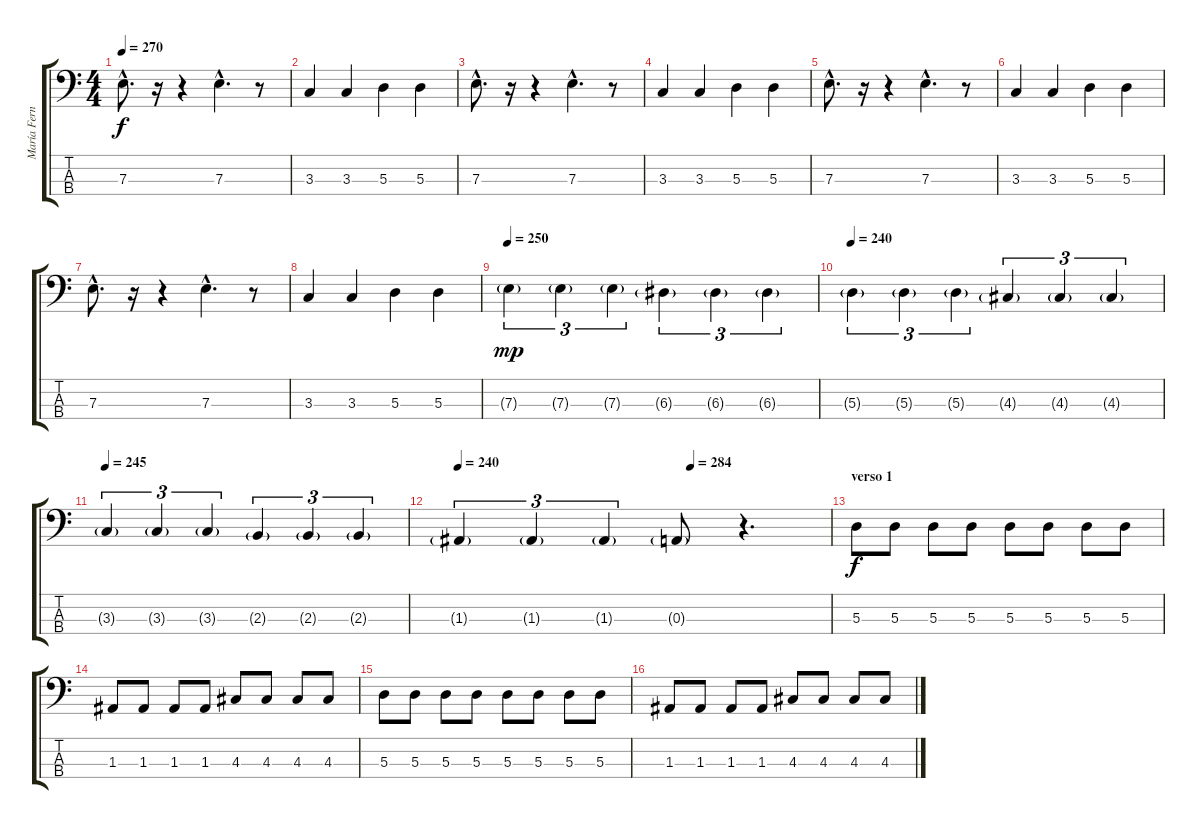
\track ("María Fernanda (bajo)" "María Fern") {instrument electricbasspick}
\staff {score tabs}
\tuning (G2 D2 A1 E1) {hide}
\ts (4 4)
\tempo 270
\clef f4
\ks c
7.3{hac}.8{d dy f} r.16 r.4 7.3{hac}.4{d} r.8 |
3.3.4 3.3.4 5.3.4 5.3.4 |
7.3{hac}.8{d} r.16 r.4 7.3{hac}.4{d} r.8 |
3.3.4 3.3.4 5.3.4 5.3.4 |
7.3{hac}.8{d} r.16 r.4 7.3{hac}.4{d} r.8 |
3.3.4 3.3.4 5.3.4 5.3.4 |
7.3{hac}.8{d} r.16 r.4 7.3{hac}.4{d} r.8 |
3.3.4 3.3.4 5.3.4 5.3.4 |
\section ("" "")
\tempo 250
7.3{g}.4{tu (3 2) dy mp} 7.3{g}.4{tu (3 2)} 7.3{g}.4{tu (3 2)} 6.3{g}.4{tu (3 2)} 6.3{g}.4{tu (3 2)} 6.3{g}.4{tu (3 2)} |
\tempo 240
5.3{g}.4{tu (3 2)} 5.3{g}.4{tu (3 2)} 5.3{g}.4{tu (3 2)} 4.3{g}.4{tu (3 2)} 4.3{g}.4{tu (3 2)} 4.3{g}.4{tu (3 2)} |
\tempo 245
3.3{g}.4{tu (3 2)} 3.3{g}.4{tu (3 2)} 3.3{g}.4{tu (3 2)} 2.3{g}.4{tu (3 2)} 2.3{g}.4{tu (3 2)} 2.3{g}.4{tu (3 2)} |
\tempo 240
\tempo (284 0.625)
1.3{g}.4{tu (3 2)} 1.3{g}.4{tu (3 2)} 1.3{g}.4{tu (3 2)} 0.3{g}.8 r.4{d} |
\section ("" "verso 1")
5.3.8{dy f} 5.3.8 5.3.8 5.3.8 5.3.8 5.3.8 5.3.8 5.3.8 |
1.3.8 1.3.8 1.3.8 1.3.8 4.3.8 4.3.8 4.3.8 4.3.8 |
5.3.8 5.3.8 5.3.8 5.3.8 5.3.8 5.3.8 5.3.8 5.3.8 |
1.3.8 1.3.8 1.3.8 1.3.8 4.3.8 4.3.8 4.3.8 4.3.8
